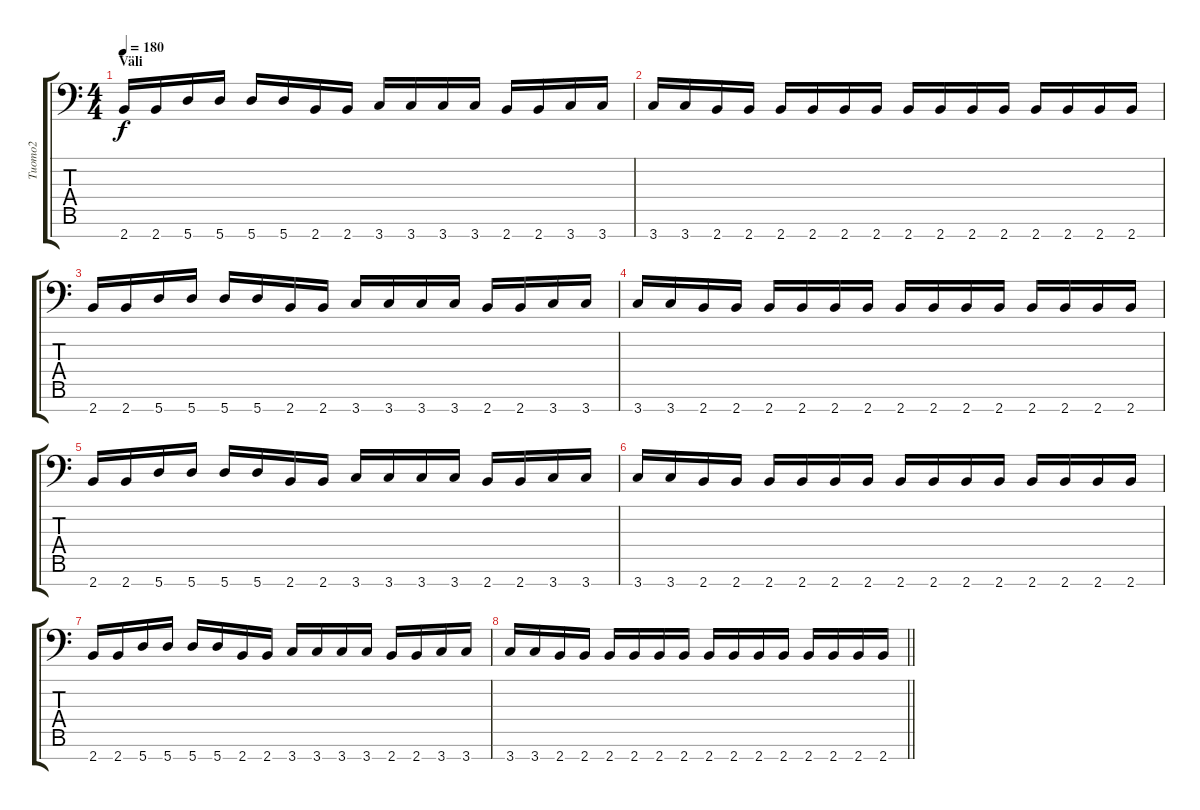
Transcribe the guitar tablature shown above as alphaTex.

\track ("Tuomo2" "Tuomo2") {instrument distortionguitar}
\staff {score tabs}
\tuning (E4 B3 G3 D3 A2 D2 A1) {hide}
\ts (4 4)
\section ("" "Väli")
\tempo 180
\clef f4
\ks c
2.7.16{dy f} 2.7.16 5.7.16 5.7.16 5.7.16 5.7.16 2.7.16 2.7.16 3.7.16 3.7.16 3.7.16 3.7.16 2.7.16 2.7.16 3.7.16 3.7.16 |
3.7.16 3.7.16 2.7.16 2.7.16 2.7.16 2.7.16 2.7.16 2.7.16 2.7.16 2.7.16 2.7.16 2.7.16 2.7.16 2.7.16 2.7.16 2.7.16 |
2.7.16 2.7.16 5.7.16 5.7.16 5.7.16 5.7.16 2.7.16 2.7.16 3.7.16 3.7.16 3.7.16 3.7.16 2.7.16 2.7.16 3.7.16 3.7.16 |
3.7.16 3.7.16 2.7.16 2.7.16 2.7.16 2.7.16 2.7.16 2.7.16 2.7.16 2.7.16 2.7.16 2.7.16 2.7.16 2.7.16 2.7.16 2.7.16 |
2.7.16 2.7.16 5.7.16 5.7.16 5.7.16 5.7.16 2.7.16 2.7.16 3.7.16 3.7.16 3.7.16 3.7.16 2.7.16 2.7.16 3.7.16 3.7.16 |
3.7.16 3.7.16 2.7.16 2.7.16 2.7.16 2.7.16 2.7.16 2.7.16 2.7.16 2.7.16 2.7.16 2.7.16 2.7.16 2.7.16 2.7.16 2.7.16 |
2.7.16 2.7.16 5.7.16 5.7.16 5.7.16 5.7.16 2.7.16 2.7.16 3.7.16 3.7.16 3.7.16 3.7.16 2.7.16 2.7.16 3.7.16 3.7.16 |
\barLineRight lightlight
3.7.16 3.7.16 2.7.16 2.7.16 2.7.16 2.7.16 2.7.16 2.7.16 2.7.16 2.7.16 2.7.16 2.7.16 2.7.16 2.7.16 2.7.16 2.7.16
